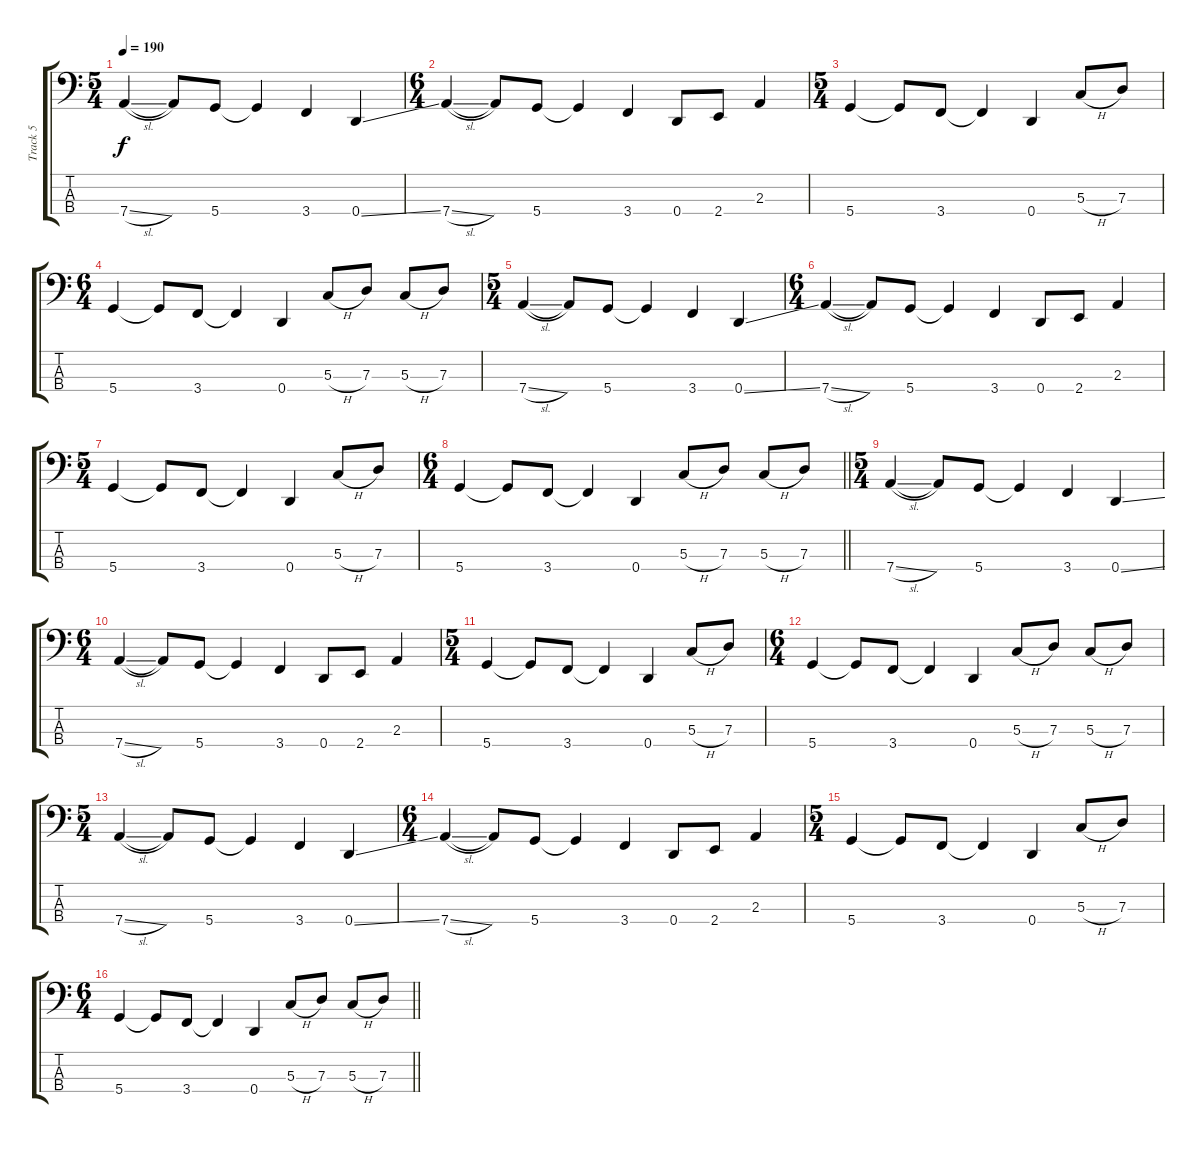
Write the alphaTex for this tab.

\track ("Track 5" "Track 5") {instrument electricbassfinger}
\staff {score tabs}
\tuning (F2 C2 G1 D1) {hide}
\ts (5 4)
\section ("" "")
\tempo 190
\clef f4
\ks c
7.4{sl}.4{dy f} 7.4{t}.8 5.4.8 5.4{t}.4 3.4.4 0.4{ss}.4 |
\ts (6 4)
7.4{sl}.4 7.4{t}.8 5.4.8 5.4{t}.4 3.4.4 0.4.8 2.4.8 2.3.4 |
\ts (5 4)
5.4.4 5.4{t}.8 3.4.8 3.4{t}.4 0.4.4 5.3{h}.8 7.3.8 |
\ts (6 4)
5.4.4 5.4{t}.8 3.4.8 3.4{t}.4 0.4.4 5.3{h}.8 7.3.8 5.3{h}.8 7.3.8 |
\ts (5 4)
7.4{sl}.4 7.4{t}.8 5.4.8 5.4{t}.4 3.4.4 0.4{ss}.4 |
\ts (6 4)
7.4{sl}.4 7.4{t}.8 5.4.8 5.4{t}.4 3.4.4 0.4.8 2.4.8 2.3.4 |
\ts (5 4)
5.4.4 5.4{t}.8 3.4.8 3.4{t}.4 0.4.4 5.3{h}.8 7.3.8 |
\ts (6 4)
\barLineRight lightlight
5.4.4 5.4{t}.8 3.4.8 3.4{t}.4 0.4.4 5.3{h}.8 7.3.8 5.3{h}.8 7.3.8 |
\ts (5 4)
\section ("" "")
7.4{sl}.4 7.4{t}.8 5.4.8 5.4{t}.4 3.4.4 0.4{ss}.4 |
\ts (6 4)
7.4{sl}.4 7.4{t}.8 5.4.8 5.4{t}.4 3.4.4 0.4.8 2.4.8 2.3.4 |
\ts (5 4)
5.4.4 5.4{t}.8 3.4.8 3.4{t}.4 0.4.4 5.3{h}.8 7.3.8 |
\ts (6 4)
5.4.4 5.4{t}.8 3.4.8 3.4{t}.4 0.4.4 5.3{h}.8 7.3.8 5.3{h}.8 7.3.8 |
\ts (5 4)
7.4{sl}.4 7.4{t}.8 5.4.8 5.4{t}.4 3.4.4 0.4{ss}.4 |
\ts (6 4)
7.4{sl}.4 7.4{t}.8 5.4.8 5.4{t}.4 3.4.4 0.4.8 2.4.8 2.3.4 |
\ts (5 4)
5.4.4 5.4{t}.8 3.4.8 3.4{t}.4 0.4.4 5.3{h}.8 7.3.8 |
\ts (6 4)
\barLineRight lightlight
5.4.4 5.4{t}.8 3.4.8 3.4{t}.4 0.4.4 5.3{h}.8 7.3.8 5.3{h}.8 7.3.8
